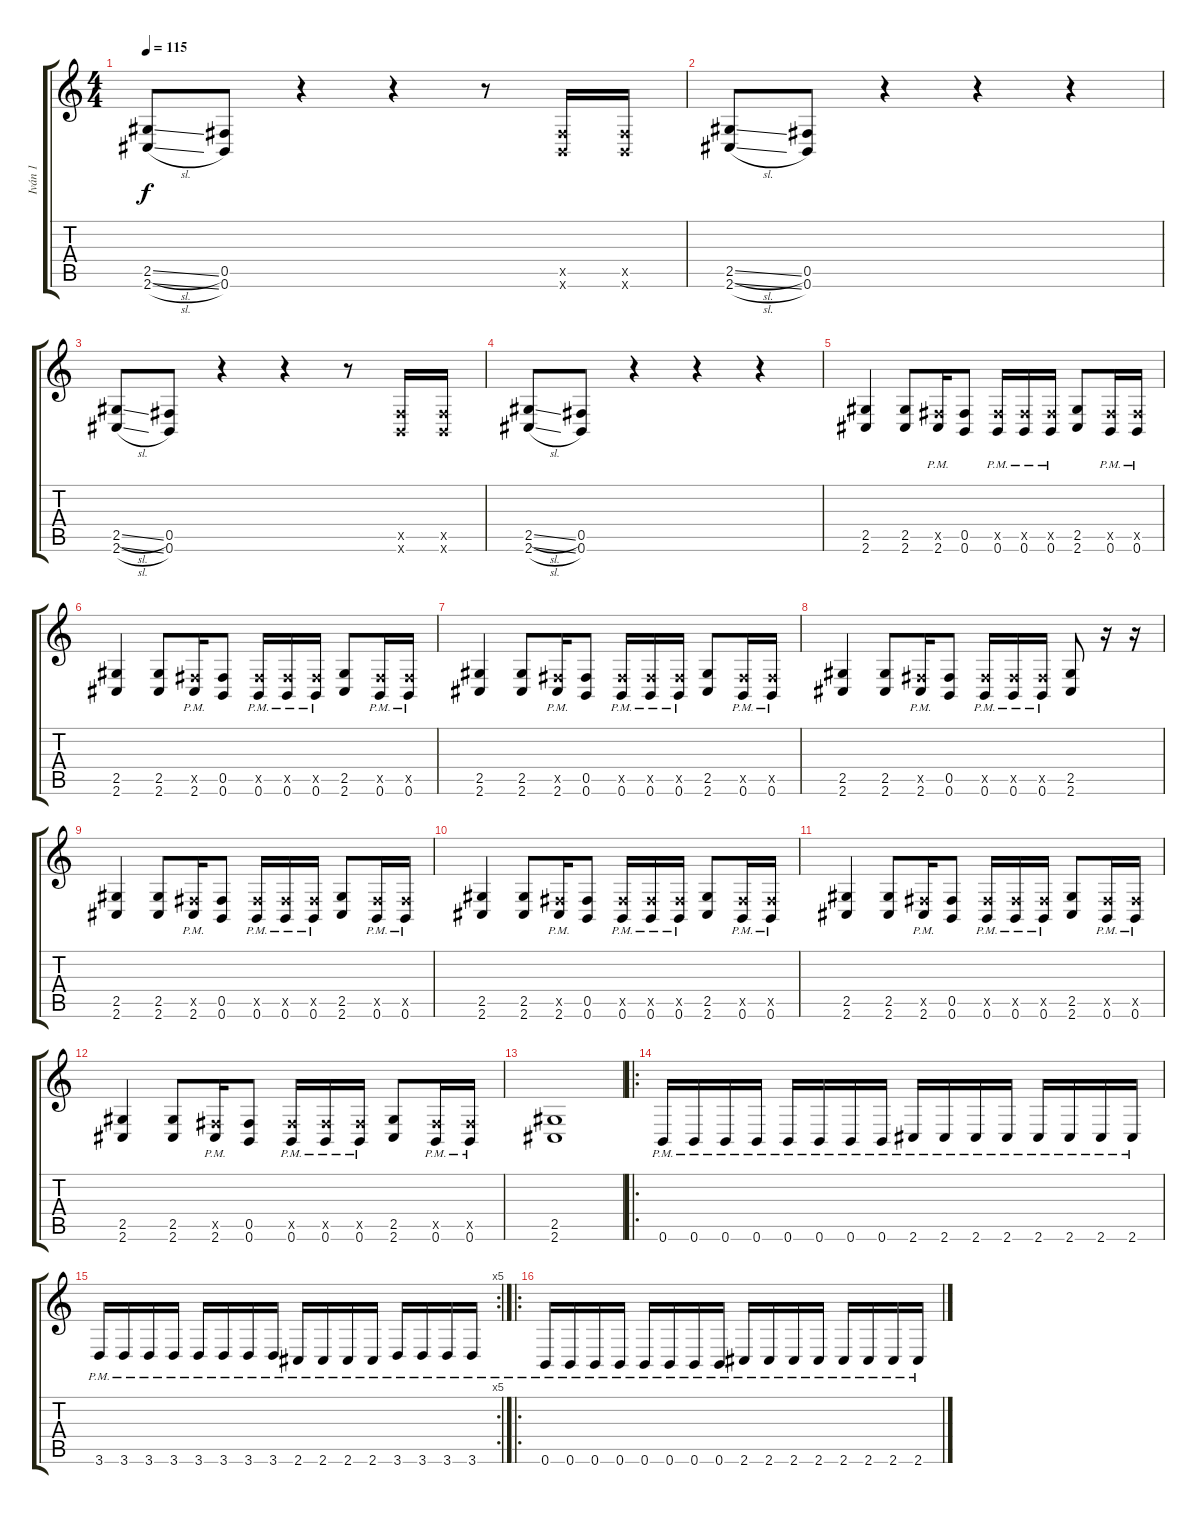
\track ("Iván 1" "Iván 1") {instrument distortionguitar}
\staff {score tabs}
\tuning (Db4 Ab3 E3 B2 Gb2 B1) {hide}
\ts (4 4)
\tempo 115
\clef g2
\ks c
(2.5{sl} 2.6{sl}).8{dy f instrument distortionguitar} (0.5 0.6).8 r.4 r.4 r.8 (0.5{x} 0.6{x}).16 (0.5{x} 0.6{x}).16 |
(2.5{sl} 2.6{sl}).8 (0.5 0.6).8 r.4 r.4 r.4 |
(2.5{sl} 2.6{sl}).8 (0.5 0.6).8 r.4 r.4 r.8 (0.5{x} 0.6{x}).16 (0.5{x} 0.6{x}).16 |
(2.5{sl} 2.6{sl}).8 (0.5 0.6).8 r.4 r.4 r.4 |
(2.5 2.6).4 (2.5 2.6).8 (0.5{x} 2.6{pm}).16 (0.5 0.6).8 (0.5{x} 0.6{pm}).16 (0.5{x} 0.6{pm}).16 (0.5{x} 0.6{pm}).16 (2.5 2.6).8 (0.5{x} 0.6{pm}).16 (0.5{x} 0.6{pm}).16 |
(2.5 2.6).4 (2.5 2.6).8 (0.5{x} 2.6{pm}).16 (0.5 0.6).8 (0.5{x} 0.6{pm}).16 (0.5{x} 0.6{pm}).16 (0.5{x} 0.6{pm}).16 (2.5 2.6).8 (0.5{x} 0.6{pm}).16 (0.5{x} 0.6{pm}).16 |
(2.5 2.6).4 (2.5 2.6).8 (0.5{x} 2.6{pm}).16 (0.5 0.6).8 (0.5{x} 0.6{pm}).16 (0.5{x} 0.6{pm}).16 (0.5{x} 0.6{pm}).16 (2.5 2.6).8 (0.5{x} 0.6{pm}).16 (0.5{x} 0.6{pm}).16 |
(2.5 2.6).4 (2.5 2.6).8 (0.5{x} 2.6{pm}).16 (0.5 0.6).8 (0.5{x} 0.6{pm}).16 (0.5{x} 0.6{pm}).16 (0.5{x} 0.6{pm}).16 (2.5 2.6).8 r.16 r.16 |
(2.5 2.6).4 (2.5 2.6).8 (0.5{x} 2.6{pm}).16 (0.5 0.6).8 (0.5{x} 0.6{pm}).16 (0.5{x} 0.6{pm}).16 (0.5{x} 0.6{pm}).16 (2.5 2.6).8 (0.5{x} 0.6{pm}).16 (0.5{x} 0.6{pm}).16 |
(2.5 2.6).4 (2.5 2.6).8 (0.5{x} 2.6{pm}).16 (0.5 0.6).8 (0.5{x} 0.6{pm}).16 (0.5{x} 0.6{pm}).16 (0.5{x} 0.6{pm}).16 (2.5 2.6).8 (0.5{x} 0.6{pm}).16 (0.5{x} 0.6{pm}).16 |
(2.5 2.6).4 (2.5 2.6).8 (0.5{x} 2.6{pm}).16 (0.5 0.6).8 (0.5{x} 0.6{pm}).16 (0.5{x} 0.6{pm}).16 (0.5{x} 0.6{pm}).16 (2.5 2.6).8 (0.5{x} 0.6{pm}).16 (0.5{x} 0.6{pm}).16 |
(2.5 2.6).4 (2.5 2.6).8 (0.5{x} 2.6{pm}).16 (0.5 0.6).8 (0.5{x} 0.6{pm}).16 (0.5{x} 0.6{pm}).16 (0.5{x} 0.6{pm}).16 (2.5 2.6).8 (0.5{x} 0.6{pm}).16 (0.5{x} 0.6{pm}).16 |
(2.5 2.6).1 |
\ro
0.6{pm}.16 0.6{pm}.16 0.6{pm}.16 0.6{pm}.16 0.6{pm}.16 0.6{pm}.16 0.6{pm}.16 0.6{pm}.16 2.6{pm}.16 2.6{pm}.16 2.6{pm}.16 2.6{pm}.16 2.6{pm}.16 2.6{pm}.16 2.6{pm}.16 2.6{pm}.16 |
\rc 5
3.6{pm}.16 3.6{pm}.16 3.6{pm}.16 3.6{pm}.16 3.6{pm}.16 3.6{pm}.16 3.6{pm}.16 3.6{pm}.16 2.6{pm}.16 2.6{pm}.16 2.6{pm}.16 2.6{pm}.16 3.6{pm}.16 3.6{pm}.16 3.6{pm}.16 3.6{pm}.16 |
\ro
0.6{pm}.16 0.6{pm}.16 0.6{pm}.16 0.6{pm}.16 0.6{pm}.16 0.6{pm}.16 0.6{pm}.16 0.6{pm}.16 2.6{pm}.16 2.6{pm}.16 2.6{pm}.16 2.6{pm}.16 2.6{pm}.16 2.6{pm}.16 2.6{pm}.16 2.6{pm}.16
